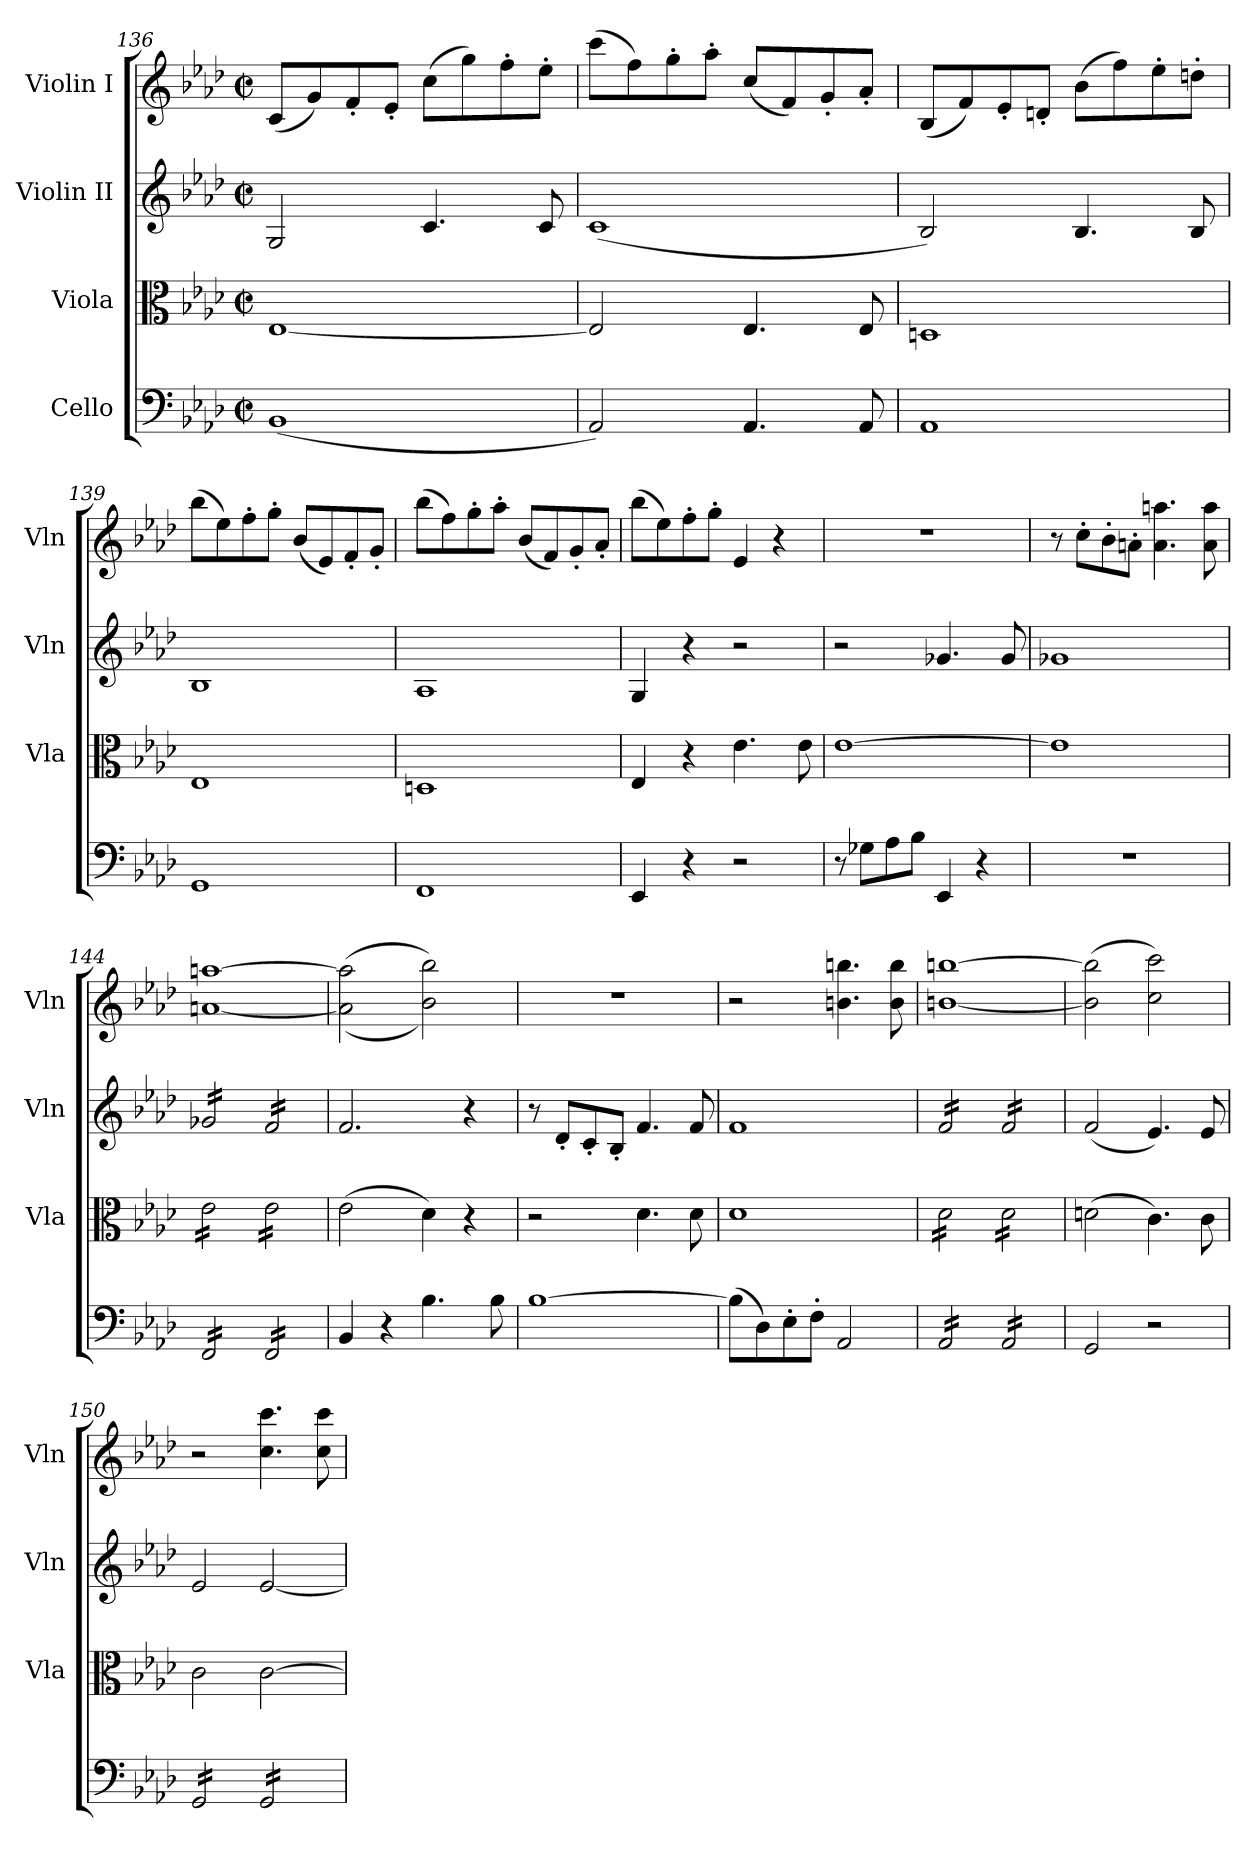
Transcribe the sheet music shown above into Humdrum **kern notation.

**kern	**kern	**kern	**kern
*part4	*part3	*part2	*part1
*staff4	*staff3	*staff2	*staff1
*I"Cello	*I"Viola	*I"Violin II	*I"Violin I
*	*I'Vla	*I'Vln	*I'Vln
*clefF4	*clefC3	*clefG2	*clefG2
*k[b-e-a-d-]	*k[b-e-a-d-]	*k[b-e-a-d-]	*k[b-e-a-d-]
*M2/2	*M2/2	*M2/2	*M2/2
*met(c|)	*met(c|)	*met(c|)	*met(c|)
=136	=136	=136	=136
(<1BB-	[1E-	2G/	(<8c/L
.	.	.	8g/)
.	.	.	8f'/
.	.	.	8e-'/J
.	.	4.c/	(>8cc\L
.	.	.	8gg\)
.	.	.	8ff'\
.	.	8c/	8ee-'\J
=137	=137	=137	=137
2AA-/)	2E-/]	(<1c	(>8ccc\L
.	.	.	8ff\)
.	.	.	8gg'\
.	.	.	8aa-'\J
4.AA-/	4.E-/	.	(<8cc/L
.	.	.	8f/)
.	.	.	8g'/
8AA-/	8E-/	.	8a-'/J
=138	=138	=138	=138
1AA-	1Dn	2B-/)	(<8B-/L
.	.	.	8f/)
.	.	.	8e-'/
.	.	.	8dn'/J
.	.	4.B-/	(>8b-\L
.	.	.	8ff\)
.	.	.	8ee-'\
.	.	8B-/	8ddn'\J
!!LO:PB:g=z
=139	=139	=139	=139
1GG	1E-	1B-	(>8bb-\L
.	.	.	8ee-\)
.	.	.	8ff'\
.	.	.	8gg'\J
.	.	.	(<8b-/L
.	.	.	8e-/)
.	.	.	8f'/
.	.	.	8g'/J
=140	=140	=140	=140
1FF	1Dn	1A-	(>8bb-\L
.	.	.	8ff\)
.	.	.	8gg'\
.	.	.	8aa-'\J
.	.	.	(<8b-/L
.	.	.	8f/)
.	.	.	8g'/
.	.	.	8a-'/J
=141	=141	=141	=141
4EE-/	4E-/	4G/	(>8bb-\L
.	.	.	8ee-\)
4r	4r	4r	8ff'\
.	.	.	8gg'\J
2r	4.e-\	2r	4e-/
.	.	.	4r
.	8e-\	.	.
=142	=142	=142	=142
8r	[1e-	2r	1r
8G-X\L	.	.	.
8A-\	.	.	.
8B-\J	.	.	.
4EE-/	.	4.g-X/	.
4r	.	.	.
.	.	8g-/	.
=143	=143	=143	=143
1r	1e-]	1g-X	8r
.	.	.	8cc'\L
.	.	.	8b-'\
.	.	.	8an'\J
.	.	.	4.a\ 4.aan\
.	.	.	8a\ 8aa\
=144	=144	=144	=144
*tremolo	*	*	*
*	*tremolo	*	*
*	*	*tremolo	*
16FF/LL	16e-\LL	16g-X/LL	[1an [1aan
16FF/	16e-\	16g-X/	.
16FF/	16e-\	16g-X/	.
16FF/	16e-\	16g-X/	.
16FF/	16e-\	16g-X/	.
16FF/	16e-\	16g-X/	.
16FF/	16e-\	16g-X/	.
16FF/JJ	16e-\JJ	16g-X/JJ	.
16FF/LL	16e-\LL	16f/LL	.
16FF/	16e-\	16f/	.
16FF/	16e-\	16f/	.
16FF/	16e-\	16f/	.
16FF/	16e-\	16f/	.
16FF/	16e-\	16f/	.
16FF/	16e-\	16f/	.
16FF/JJ	16e-\JJ	16f/JJ	.
*	*	*Xtremolo	*
*	*Xtremolo	*	*
*Xtremolo	*	*	*
=145	=145	=145	=145
4BB-/	(>2e-\	2.f/	(>(>2a\] 2aa\]
4r	.	.	.
4.B-\	4d-\)	.	2b-\ 2bb-\))
.	4r	4r	.
8B-\	.	.	.
=146	=146	=146	=146
[1B-	2r	8r	1r
.	.	8d-'/L	.
.	.	8c'/	.
.	.	8B-'/J	.
.	4.d-\	4.f/	.
.	8d-\	8f/	.
=147	=147	=147	=147
(>8B-\L]	1d-	1f	2r
8D-\)	.	.	.
8E-'\	.	.	.
8F'\J	.	.	.
2AA-/	.	.	4.bn\ 4.bbn\
.	.	.	8b\ 8bb\
=148	=148	=148	=148
*tremolo	*	*	*
*	*tremolo	*	*
*	*	*tremolo	*
16AA-/LL	16d-\LL	16f/LL	[1bn [1bbn
16AA-/	16d-\	16f/	.
16AA-/	16d-\	16f/	.
16AA-/	16d-\	16f/	.
16AA-/	16d-\	16f/	.
16AA-/	16d-\	16f/	.
16AA-/	16d-\	16f/	.
16AA-/JJ	16d-\JJ	16f/JJ	.
16AA-/LL	16d-\LL	16f/LL	.
16AA-/	16d-\	16f/	.
16AA-/	16d-\	16f/	.
16AA-/	16d-\	16f/	.
16AA-/	16d-\	16f/	.
16AA-/	16d-\	16f/	.
16AA-/	16d-\	16f/	.
16AA-/JJ	16d-\JJ	16f/JJ	.
*	*	*Xtremolo	*
*	*Xtremolo	*	*
*Xtremolo	*	*	*
=149	=149	=149	=149
2GG/	(>2dn\	(<2f/	(>2b\] 2bb\]
2r	4.c\)	4.e-/)	2cc\ 2ccc\)
.	8c\	8e-/	.
=150	=150	=150	=150
*tremolo	*	*	*
16GG/LL	2c\	2e-/	2r
16GG/	.	.	.
16GG/	.	.	.
16GG/	.	.	.
16GG/	.	.	.
16GG/	.	.	.
16GG/	.	.	.
16GG/JJ	.	.	.
16GG/LL	[2c\	[2e-/	4.cc\ 4.ccc\
16GG/	.	.	.
16GG/	.	.	.
16GG/	.	.	.
16GG/	.	.	.
16GG/	.	.	.
16GG/	.	.	8cc\ 8ccc\
16GG/JJ	.	.	.
*Xtremolo	*	*	*
=	=	=	=
*-	*-	*-	*-
